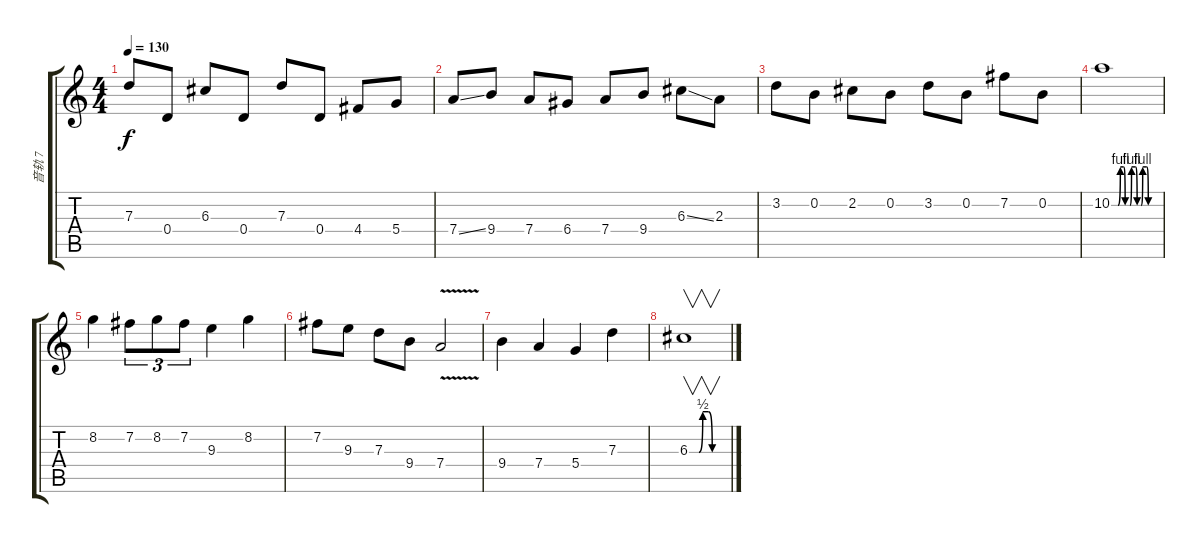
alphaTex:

\track ("音轨 7" "音轨 7") {instrument distortionguitar}
\staff {score tabs}
\tuning (E4 B3 G3 D3 A2 E2) {hide}
\ts (4 4)
\tempo 130
\clef g2
\ks c
7.3.8{dy f} 0.4.8 6.3.8 0.4.8 7.3.8 0.4.8 4.4.8 5.4.8 |
7.4{ss}.8 9.4.8 7.4.8 6.4.8 7.4.8 9.4.8 6.3{ss}.8 2.3.8 |
3.2.8 0.2.8 2.2.8 0.2.8 3.2.8 0.2.8 7.2.8 0.2.8 |
10.2{be (custom 0 0 8 0 11 4 15 4 17 0 23 0 25 4 30 4 32 0 37 0 39 4 44 4 46 0 60 0)}.1 |
8.2.4 7.2.8{tu (3 2)} 8.2.8{tu (3 2)} 7.2.8{tu (3 2)} 9.3.4 8.2.4 |
7.2.8 9.3.8 7.3.8 9.4.8 7.4{v}.2 |
9.4.4 7.4.4 5.4.4 7.3.4 |
6.3{be (custom 0 0 15 0 21 2 30 2 36 0 60 0)}.1{v}
